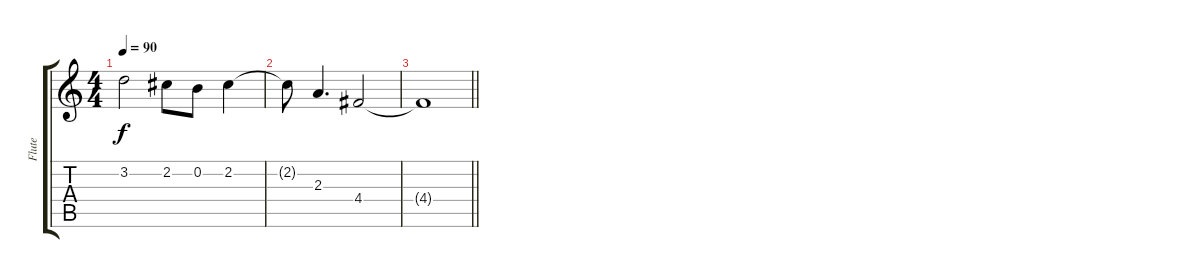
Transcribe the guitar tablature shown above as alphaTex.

\track ("Flute" "Flute") {instrument flute}
\staff {score tabs}
\tuning (E5 B4 G4 D4 A3 E3) {hide}
\ts (4 4)
\tempo 90
\clef g2
\ks c
3.2.2{dy f} 2.2.8 0.2.8 2.2.4 |
2.2{t}.8 2.3.4{d} 4.4.2 |
\barLineRight lightlight
4.4{t}.1{volume 0}
